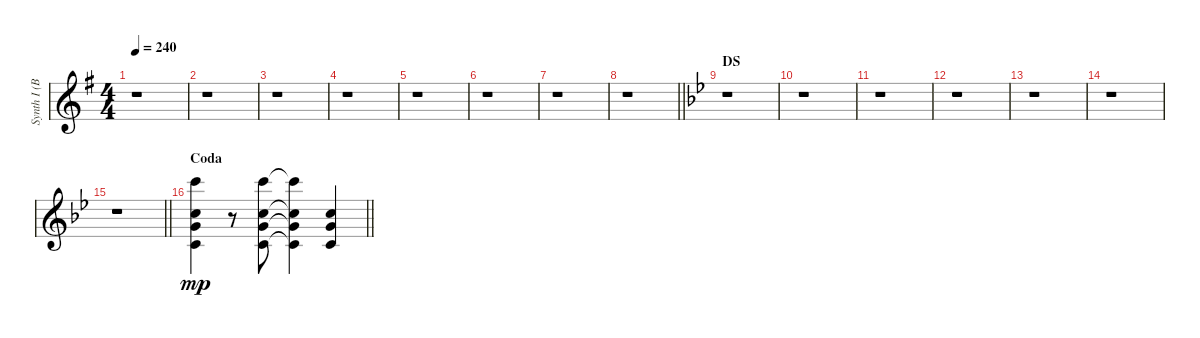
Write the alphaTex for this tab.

\track ("Synth I (Brass)" "Synth I (B") {instrument synthbrass1}
\staff {score}
\tuning (E4 B3 G3 D3 A2 E2 B1) {hide}
\ts (4 4)
\tempo 240
\clef g2
\ks g
r.1{dy mp} |
r.1 |
r.1 |
r.1 |
r.1 |
r.1 |
r.1 |
\barLineRight lightlight
r.1 |
\section ("" "DS")
\ks bb
r.1 |
r.1 |
r.1 |
r.1 |
r.1 |
r.1 |
\barLineRight lightlight
r.1 |
\section ("" "Coda")
\barLineRight lightlight
(20.1 13.2 12.3 10.4).4 r.8 (3.1 1.2 29.3 22.4).8 (3.1{t} 1.2{t} 29.3{t} 22.4{t}).4 (3.1 1.2 17.3).4
